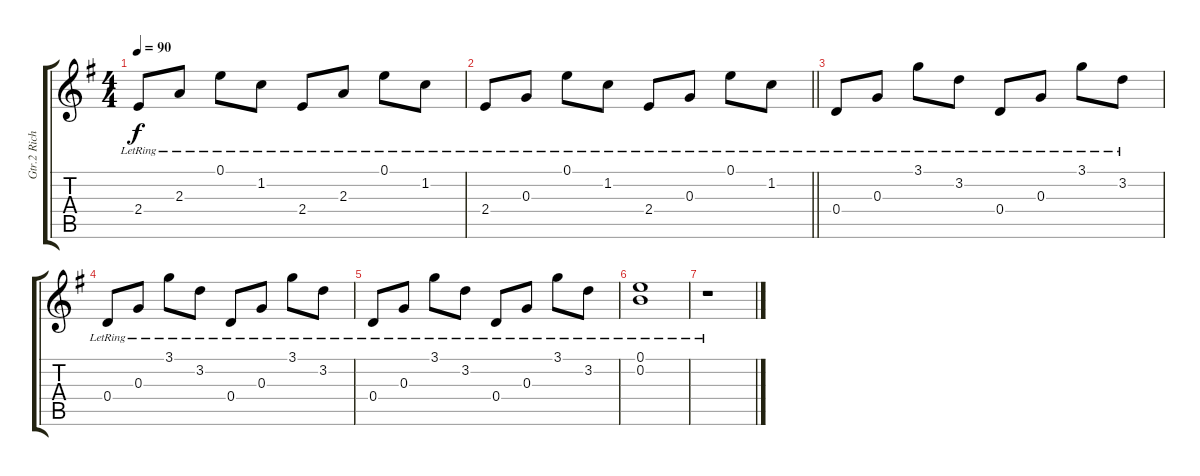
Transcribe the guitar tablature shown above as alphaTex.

\track ("Gtr.2 Richie Clean" "Gtr.2 Rich") {instrument electricguitarclean}
\staff {score tabs}
\tuning (E4 B3 G3 D3 A2 E2) {hide}
\ts (4 4)
\tempo 90
\clef g2
\ks g
2.4{lr}.8{dy f} 2.3{lr}.8 0.1{lr}.8 1.2{lr}.8 2.4{lr}.8 2.3{lr}.8 0.1{lr}.8 1.2{lr}.8 |
\barLineRight lightlight
2.4{lr}.8 0.3{lr}.8 0.1{lr}.8 1.2{lr}.8 2.4{lr}.8 0.3{lr}.8 0.1{lr}.8 1.2{lr}.8 |
0.4{lr}.8 0.3{lr}.8 3.1{lr}.8 3.2{lr}.8 0.4{lr}.8 0.3{lr}.8 3.1{lr}.8 3.2{lr}.8 |
0.4{lr}.8 0.3{lr}.8 3.1{lr}.8 3.2{lr}.8 0.4{lr}.8 0.3{lr}.8 3.1{lr}.8 3.2{lr}.8 |
0.4{lr}.8 0.3{lr}.8 3.1{lr}.8 3.2{lr}.8 0.4{lr}.8 0.3{lr}.8 3.1{lr}.8 3.2{lr}.8 |
(0.1{lr} 0.2{lr}).1 |
r.1
